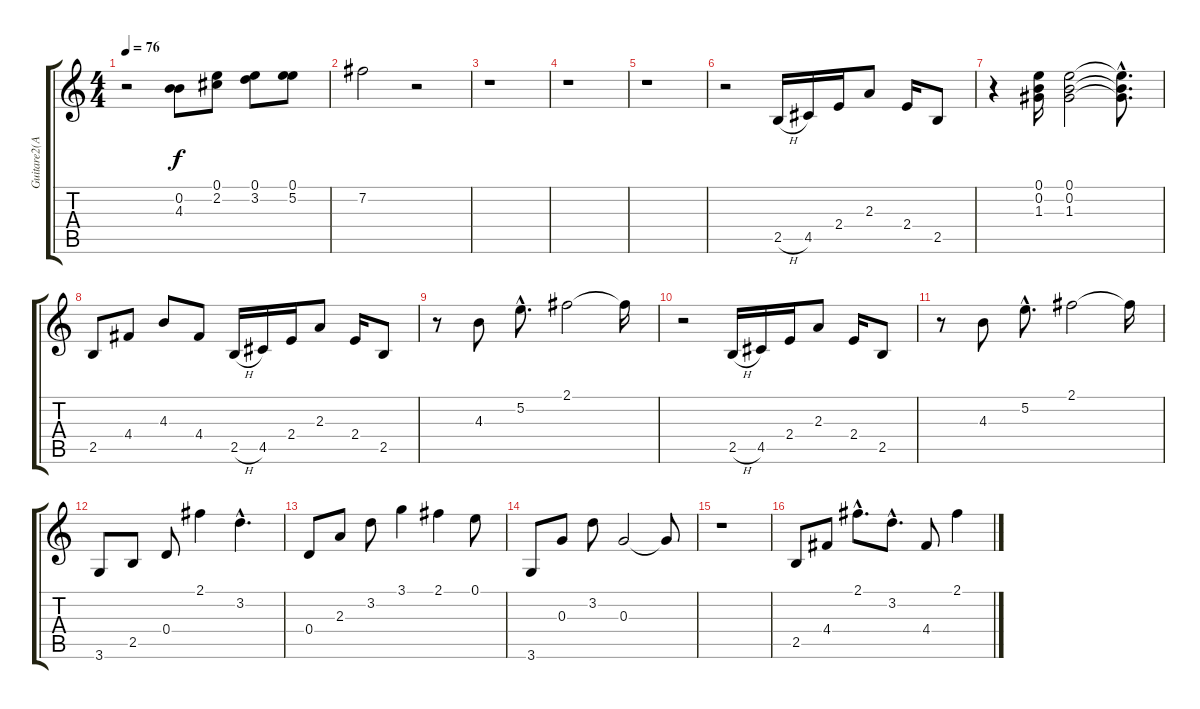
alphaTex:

\track ("Guitare2(Anthony Drennan)" "Guitare2(A") {instrument acousticguitarsteel}
\staff {score tabs}
\tuning (E4 B3 G3 D3 A2 E2) {hide}
\ts (4 4)
\tempo 76
\clef g2
\ks c
r.2{dy f instrument acousticguitarsteel} (0.2 4.3).8 (0.1 2.2).8 (0.1 3.2).8 (0.1 5.2).8 |
7.2.2 r.2 |
r.1 |
r.1 |
r.1 |
r.2 2.5{h}.16 4.5.16 2.4.16 2.3.8 2.4.16 2.5.8 |
r.4 (0.1 0.2 1.3).16 (0.1 0.2 1.3).2 (0.1{hac t} 0.2{hac t} 1.3{hac t}).8{d} |
2.5.8 4.4.8 4.3.8 4.4.8 2.5{h}.16 4.5.16 2.4.16 2.3.8 2.4.16 2.5.8 |
r.8 4.3.8 5.2{hac}.8{d} 2.1.2 2.1{t}.16 |
r.2 2.5{h}.16 4.5.16 2.4.16 2.3.8 2.4.16 2.5.8 |
r.8 4.3.8 5.2{hac}.8{d} 2.1.2 2.1{t}.16 |
3.6.8 2.5.8 0.4.8 2.1.4 3.2{hac}.4{d} |
0.4.8 2.3.8 3.2.8 3.1.4 2.1.4 0.1.8 |
3.6.8 0.3.8 3.2.8 0.3.2 0.3{t}.8 |
r.1 |
2.5.8 4.4.8 2.1{hac}.8{d} 3.2{hac}.8{d} 4.4.8 2.1.4
